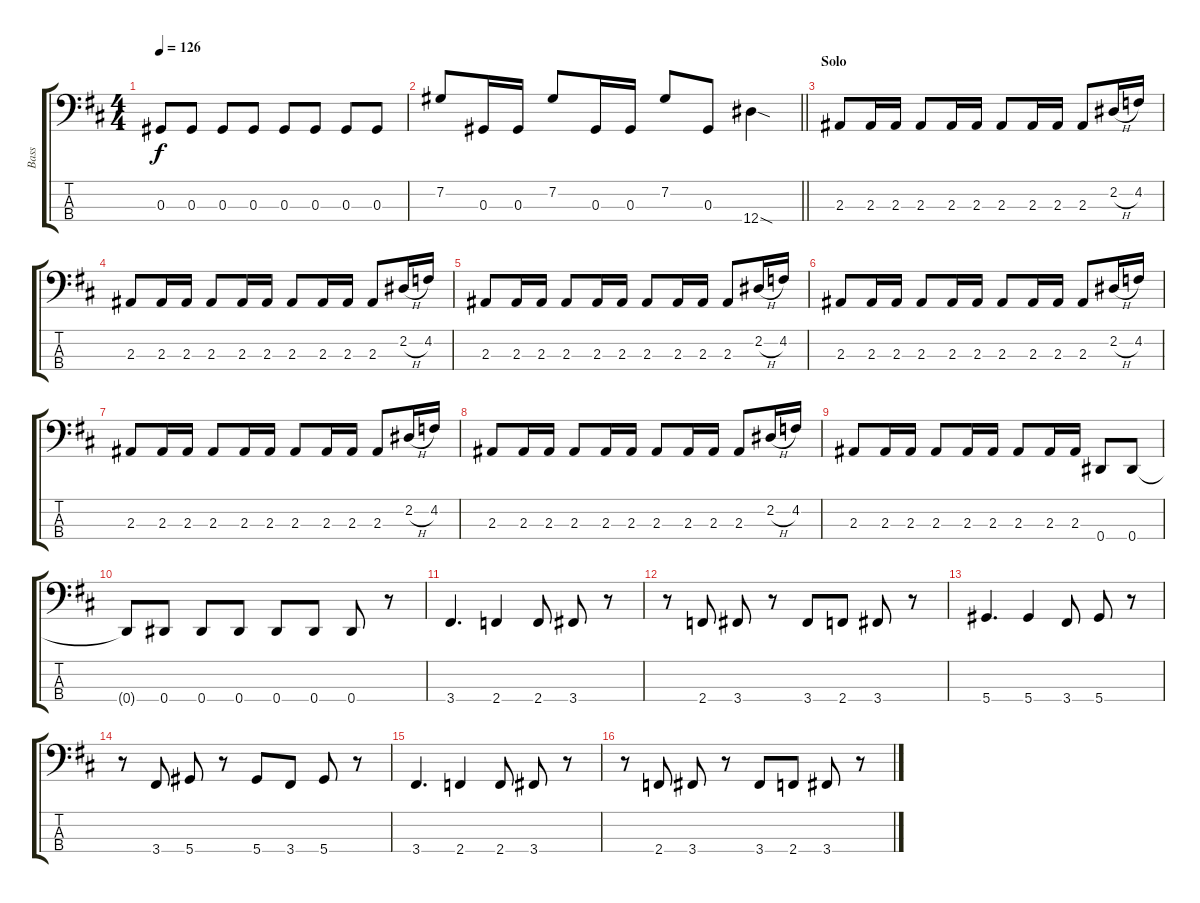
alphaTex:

\track ("Bass" "Bass") {instrument electricbassfinger}
\staff {score tabs}
\tuning (Gb2 Db2 Ab1 Eb1) {hide}
\ts (4 4)
\tempo 126
\clef f4
\ks d
0.3.8{dy f} 0.3.8 0.3.8 0.3.8 0.3.8 0.3.8 0.3.8 0.3.8 |
\barLineRight lightlight
7.2.8 0.3.16 0.3.16 7.2.8 0.3.16 0.3.16 7.2.8 0.3.8 12.4{sod}.4 |
\section ("" "Solo")
2.3.8 2.3.16 2.3.16 2.3.8 2.3.16 2.3.16 2.3.8 2.3.16 2.3.16 2.3.8 2.2{h}.16 4.2.16 |
2.3.8 2.3.16 2.3.16 2.3.8 2.3.16 2.3.16 2.3.8 2.3.16 2.3.16 2.3.8 2.2{h}.16 4.2.16 |
2.3.8 2.3.16 2.3.16 2.3.8 2.3.16 2.3.16 2.3.8 2.3.16 2.3.16 2.3.8 2.2{h}.16 4.2.16 |
2.3.8 2.3.16 2.3.16 2.3.8 2.3.16 2.3.16 2.3.8 2.3.16 2.3.16 2.3.8 2.2{h}.16 4.2.16 |
2.3.8 2.3.16 2.3.16 2.3.8 2.3.16 2.3.16 2.3.8 2.3.16 2.3.16 2.3.8 2.2{h}.16 4.2.16 |
2.3.8 2.3.16 2.3.16 2.3.8 2.3.16 2.3.16 2.3.8 2.3.16 2.3.16 2.3.8 2.2{h}.16 4.2.16 |
2.3.8 2.3.16 2.3.16 2.3.8 2.3.16 2.3.16 2.3.8 2.3.16 2.3.16 0.4.8 0.4.8 |
0.4{t}.8 0.4.8 0.4.8 0.4.8 0.4.8 0.4.8 0.4.8 r.8 |
3.4.4{d} 2.4.4 2.4.8 3.4.8 r.8 |
r.8 2.4.8 3.4.8 r.8 3.4.8 2.4.8 3.4.8 r.8 |
5.4.4{d} 5.4.4 3.4.8 5.4.8 r.8 |
r.8 3.4.8 5.4.8 r.8 5.4.8 3.4.8 5.4.8 r.8 |
3.4.4{d} 2.4.4 2.4.8 3.4.8 r.8 |
r.8 2.4.8 3.4.8 r.8 3.4.8 2.4.8 3.4.8 r.8
